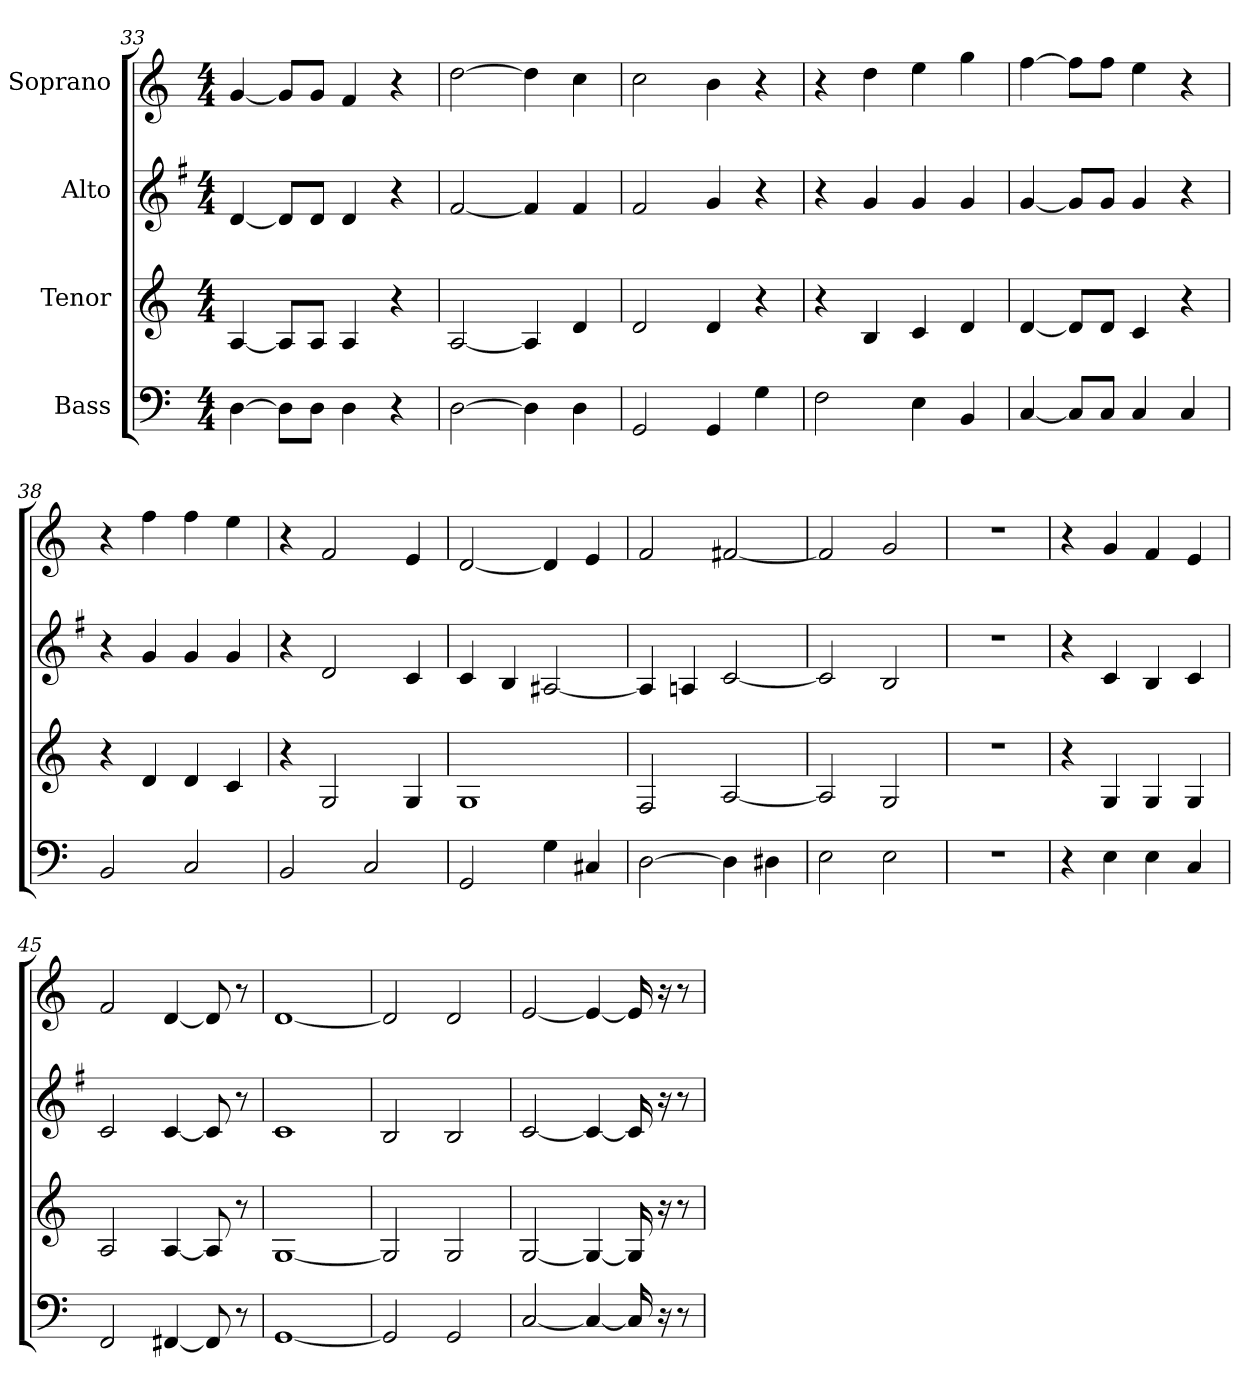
**kern	**kern	**kern	**kern
*part4	*part3	*part2	*part1
*staff4	*staff3	*staff2	*staff1
*I"Bass	*I"Tenor	*I"Alto	*I"Soprano
*clefF4	*clefG2	*clefG2	*clefG2
*k[]	*k[]	*k[f#]	*k[]
*C:	*C:	*G:	*C:
*M4/4	*M4/4	*M4/4	*M4/4
=33	=33	=33	=33
[4D\	[4A/	[4d/	[4g/
8D\L]	8A/L]	8d/L]	8g/L]
8D\J	8A/J	8d/J	8g/J
4D\	4A/	4d/	4f/
4r	4r	4r	4r
!!LO:LB:g=z
=34	=34	=34	=34
[2D\	[2A/	[2f#/	[2dd\
4D\]	4A/]	4f#/]	4dd\]
4D\	4d/	4f#/	4cc\
=35	=35	=35	=35
2GG/	2d/	2f#/	2cc\
4GG/	4d/	4g/	4b\
4G\	4r	4r	4r
=36	=36	=36	=36
2F\	4r	4r	4r
.	4B/	4g/	4dd\
4E\	4c/	4g/	4ee\
4BB/	4d/	4g/	4gg\
=37	=37	=37	=37
[4C/	[4d/	[4g/	[4ff\
8C/L]	8d/L]	8g/L]	8ff\L]
8C/J	8d/J	8g/J	8ff\J
4C/	4c/	4g/	4ee\
4C/	4r	4r	4r
=38	=38	=38	=38
2BB/	4r	4r	4r
.	4d/	4g/	4ff\
2C/	4d/	4g/	4ff\
.	4c/	4g/	4ee\
=39	=39	=39	=39
2BB/	4r	4r	4r
.	2G/	2d/	2f/
2C/	.	.	.
.	4G/	4c/	4e/
=40	=40	=40	=40
2GG/	1G	4c/	[2d/
.	.	4B/	.
4G\	.	[2A#X/	4d/]
4C#X/	.	.	4e/
=41	=41	=41	=41
[2D\	2F/	4A#/]	2f/
.	.	4An/	.
4D\]	[2A/	[2c/	[2f#X/
4D#X\	.	.	.
=42	=42	=42	=42
2E\	2A/]	2c/]	2f#/]
2E\	2G/	2B/	2g/
=43	=43	=43	=43
1r	1r	1r	1r
!!LO:LB:g=z
=44	=44	=44	=44
4r	4r	4r	4r
4E\	4G/	4c/	4g/
4E\	4G/	4B/	4f/
4C/	4G/	4c/	4e/
=45	=45	=45	=45
2FF/	2A/	2c/	2f/
[4FF#X/	[4A/	[4c/	[4d/
8FF#/]	8A/]	8c/]	8d/]
8r	8r	8r	8r
=46	=46	=46	=46
[1GG	[1G	1c	[1d
=47	=47	=47	=47
2GG/]	2G/]	2B/	2d/]
2GG/	2G/	2B/	2d/
=48	=48	=48	=48
[2C/	[2G/	[2c/	[2e/
4C/_	4G/_	4c/_	4e/_
16C/]	16G/]	16c/]	16e/]
16r	16r	16r	16r
8r	8r	8r	8r
=	=	=	=
*-	*-	*-	*-
